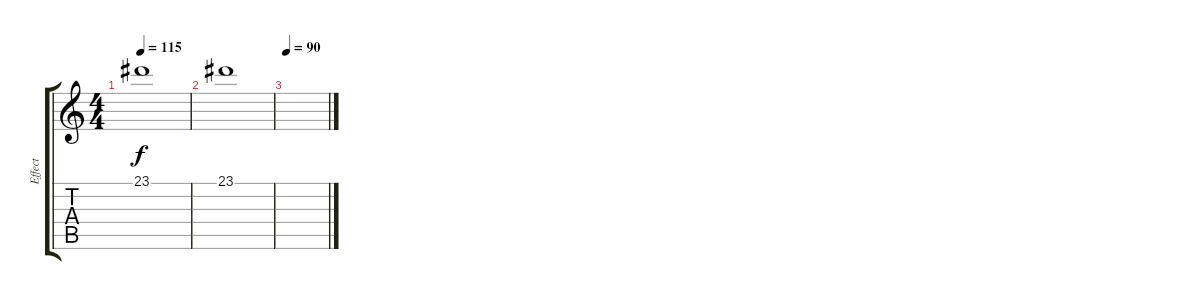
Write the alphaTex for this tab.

\track ("Effect" "Effect") {instrument stringensemble1}
\staff {score tabs}
\tuning (E4 B3 G3 D3 A2 D2) {hide}
\ts (4 4)
\tempo 115
\clef g2
\ks c
23.1.1{dy f} |
23.1.1 |
\tempo 90
